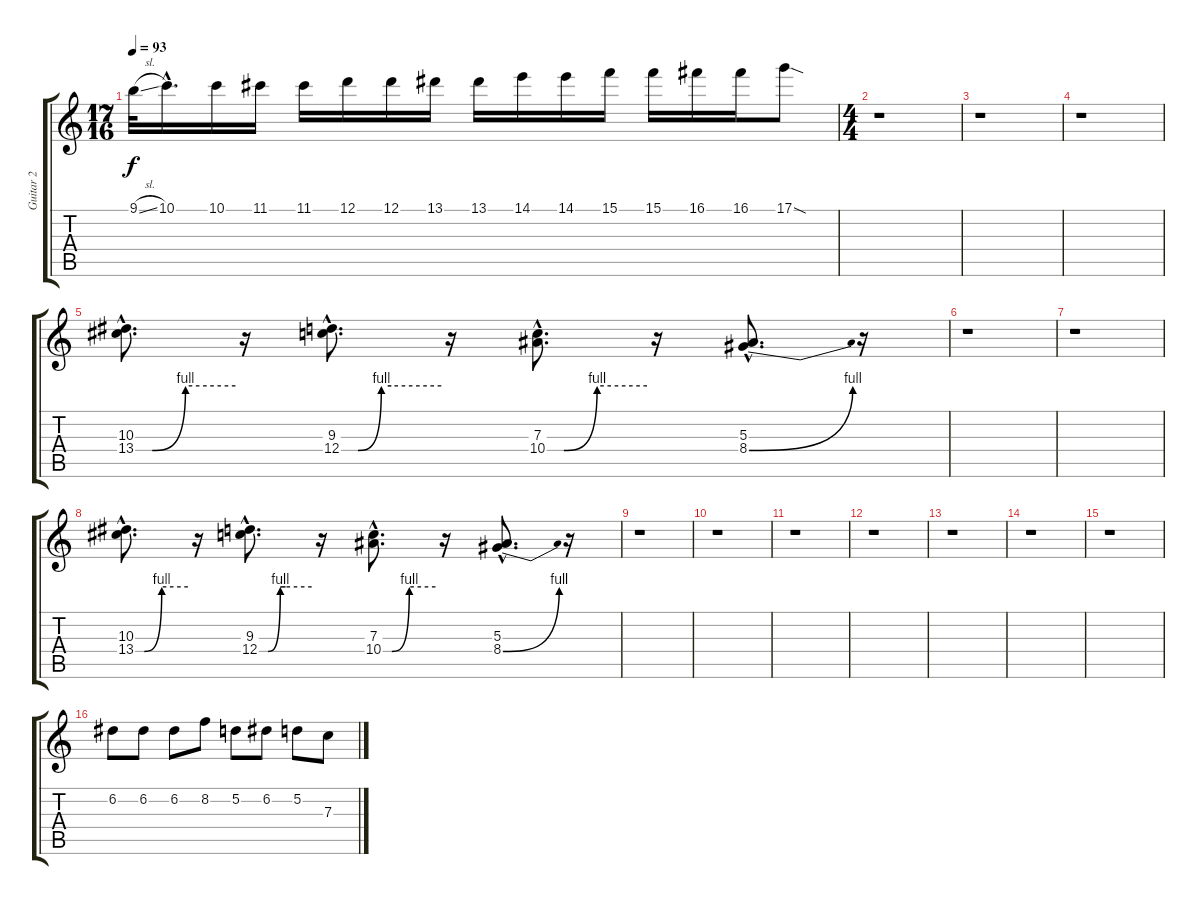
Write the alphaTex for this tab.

\track ("Guitar 2" "Guitar 2") {instrument distortionguitar}
\staff {score tabs}
\tuning (D4 A3 F3 C3 G2 C2) {hide}
\ts (17 16)
\tempo 93
\clef g2
\ks c
9.1{sl}.32{dy f} 10.1{hac}.16{d} 10.1.16 11.1.16 11.1.16 12.1.16 12.1.16 13.1.16 13.1.16 14.1.16 14.1.16 15.1.16 15.1.16 16.1.16 16.1.16 17.1{sod}.8 |
\ts (4 4)
r.1 |
r.1 |
r.1 |
(10.3{hac} 13.4{be (custom 0 0 5 0 10 0 30 4 60 4) hac}).8{d volume 11} r.16 (9.3{hac} 12.4{be (custom 0 0 10 0 24 4 30 4 60 4) hac}).8{d} r.16 (7.3{hac} 10.4{be (custom 0 0 10 0 30 4 60 4) hac}).8{d} r.16 (5.3{hac} 8.4{be (bend 0 0 60 4) hac}).8{d} r.16 |
r.1 |
r.1 |
(10.3{hac} 13.4{be (custom 0 0 5 0 10 0 30 4 60 4) hac}).8{d volume 11} r.16 (9.3{hac} 12.4{be (custom 0 0 10 0 24 4 30 4 60 4) hac}).8{d} r.16 (7.3{hac} 10.4{be (custom 0 0 10 0 30 4 60 4) hac}).8{d} r.16 (5.3{hac} 8.4{be (bend 0 0 60 4) hac}).8{d} r.16 |
r.1 |
r.1 |
r.1 |
r.1 |
r.1 |
r.1 |
r.1 |
6.2.8{volume 11} 6.2.8 6.2.8 8.2.8 5.2.8 6.2.8 5.2.8 7.3.8
